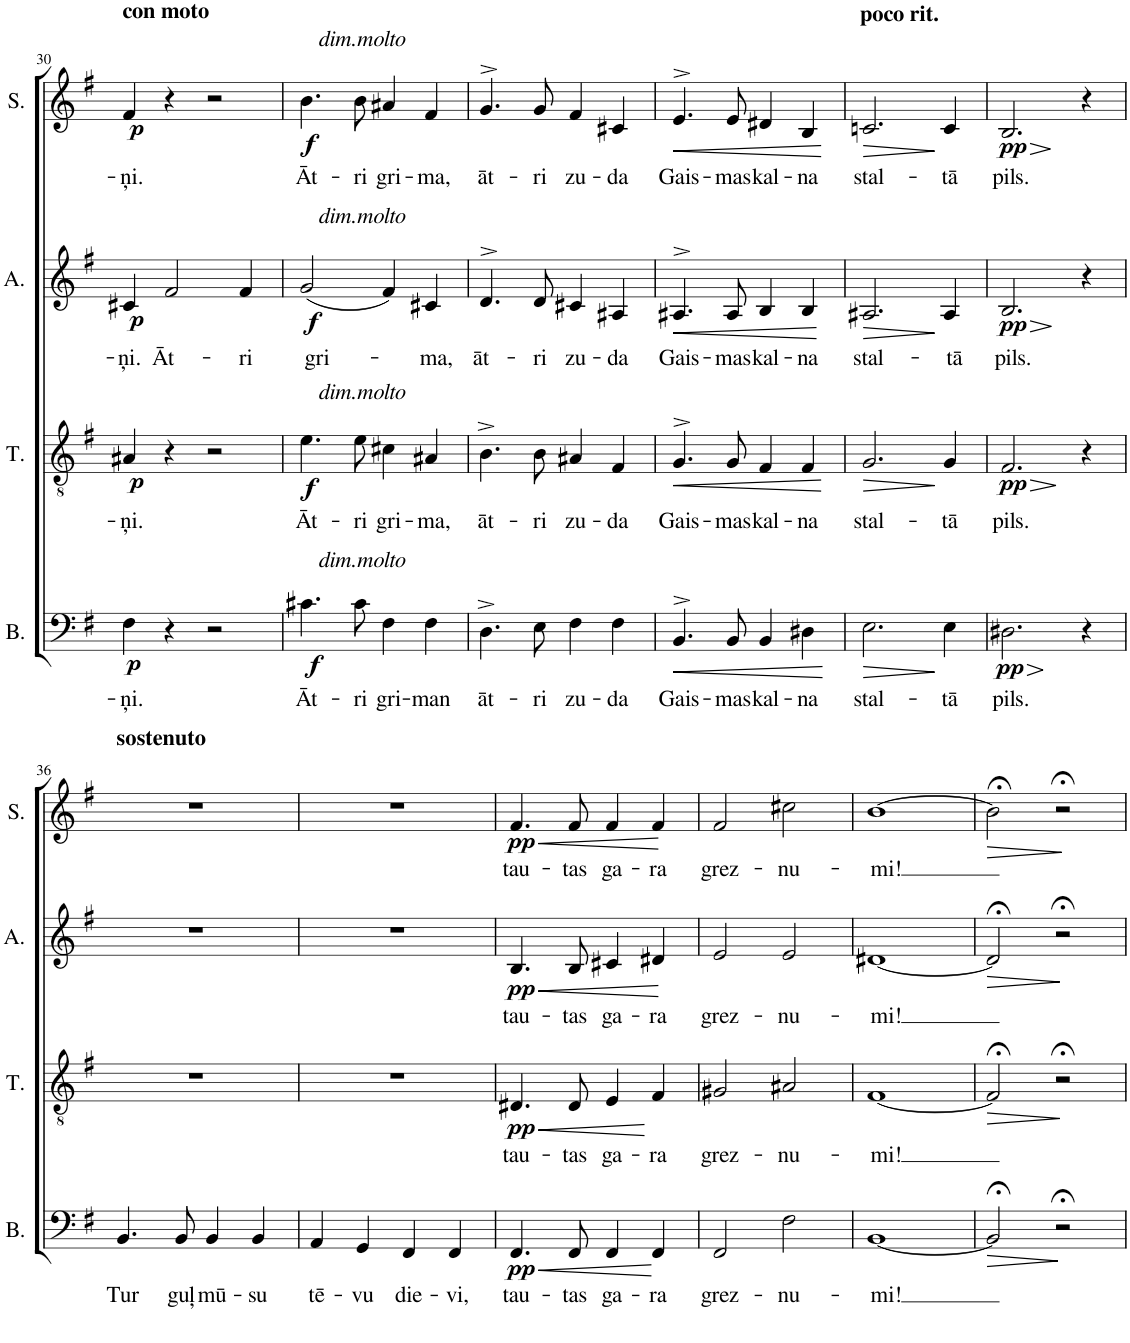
**kern	**text	**dynam	**kern	**text	**dynam	**kern	**text	**dynam	**kern	**text	**dynam
*part4	*part4	*part4	*part3	*part3	*part3	*part2	*part2	*part2	*part1	*part1	*part1
*staff4	*staff4	*staff4	*staff3	*staff3	*staff3	*staff2	*staff2	*staff2	*staff1	*staff1	*staff1
*I"Bass	*	*	*I"Tenor	*	*	*I"Alto	*	*	*I"Soprano	*	*
*I'B.	*	*	*I'T.	*	*	*I'A.	*	*	*I'S.	*	*
!!LO:PB:g=z
*clefF4	*	*	*clefGv2	*	*	*clefG2	*	*	*clefG2	*	*
*k[f#]	*	*	*k[f#]	*	*	*k[f#]	*	*	*k[f#]	*	*
*M4/4	*	*	*M4/4	*	*	*M4/4	*	*	*M4/4	*	*
=30	=30	=30	=30	=30	=30	=30	=30	=30	=30	=30	=30
!	!	!	!	!	!	!	!	!	!LO:TX:a:B:t=con moto	!	!
!	!LO:LY:b	!LO:DY:b	!	!LO:LY:b	!LO:DY:b	!	!LO:LY:b	!LO:DY:b	!	!LO:LY:b	!LO:DY:b
4F#\	-ņi.	p	4A#X/	-ņi.	p	4c#X/	-ņi.	p	4f#/	-ņi.	p
!	!	!	!	!	!	!	!LO:LY:b	!	!	!	!
4r	.	.	4r	.	.	2f#/	Āt-	.	4r	.	.
2r	.	.	2r	.	.	.	.	.	2r	.	.
!	!	!	!	!	!	!	!LO:LY:b	!	!	!	!
.	.	.	.	.	.	4f#/	-ri	.	.	.	.
=31	=31	=31	=31	=31	=31	=31	=31	=31	=31	=31	=31
!	!	!	!	!	!	!	!	!	!LO:TX:a:i:t=dim.molto	!	!
!	!	!	!	!	!	!LO:TX:a:i:t=dim.molto	!	!	!	!	!
!	!	!	!LO:TX:a:i:t=dim.molto	!	!	!	!	!	!	!	!
!LO:TX:a:i:t=dim.molto	!	!	!	!	!	!	!	!	!	!	!
!	!LO:LY:b	!LO:DY:b	!	!LO:LY:b	!LO:DY:b	!	!LO:LY:b	!LO:DY:b	!	!LO:LY:b	!LO:DY:b
4.c#X\	Āt-	f	4.e\	Āt-	f	(2g/	gri-	f	4.b\	Āt-	f
!	!LO:LY:b	!	!	!LO:LY:b	!	!	!	!	!	!LO:LY:b	!
8c#\	-ri	.	8e\	-ri	.	.	.	.	8b\	-ri	.
!	!LO:LY:b	!	!	!LO:LY:b	!	!	!	!	!	!LO:LY:b	!
4F#\	gri-	.	4c#X\	gri-	.	4f#/)	.	.	4a#X/	gri-	.
!	!LO:LY:b	!	!	!LO:LY:b	!	!	!LO:LY:b	!	!	!LO:LY:b	!
4F#\	-man	.	4A#X/	-ma,	.	4c#X/	-ma,	.	4f#/	-ma,	.
=32	=32	=32	=32	=32	=32	=32	=32	=32	=32	=32	=32
!	!LO:LY:b	!	!	!LO:LY:b	!	!	!LO:LY:b	!	!	!LO:LY:b	!
4.D^\	āt-	.	4.B^\	āt-	.	4.d^>/	āt-	.	4.g^>/	āt-	.
!	!LO:LY:b	!	!	!LO:LY:b	!	!	!LO:LY:b	!	!	!LO:LY:b	!
8E\	-ri	.	8B\	-ri	.	8d/	-ri	.	8g/	-ri	.
!	!LO:LY:b	!	!	!LO:LY:b	!	!	!LO:LY:b	!	!	!LO:LY:b	!
4F#\	zu-	.	4A#X/	zu-	.	4c#X/	zu-	.	4f#/	zu-	.
!	!LO:LY:b	!	!	!LO:LY:b	!	!	!LO:LY:b	!	!	!LO:LY:b	!
4F#\	-da	.	4F#/	-da	.	4A#X/	-da	.	4c#X/	-da	.
=33	=33	=33	=33	=33	=33	=33	=33	=33	=33	=33	=33
!	!LO:LY:b	!LO:HP:b	!	!LO:LY:b	!LO:HP:b	!	!LO:LY:b	!LO:HP:b	!	!LO:LY:b	!LO:HP:b
4.BB^>/	Gais-	<	4.G^>/	Gais-	<	4.A#X^>/	Gais-	<	4.e^>/	Gais-	<
!	!LO:LY:b	!	!	!LO:LY:b	!	!	!LO:LY:b	!	!	!LO:LY:b	!
8BB/	-mas	.	8G/	-mas	.	8A#/	-mas	.	8e/	-mas	.
!	!LO:LY:b	!	!	!LO:LY:b	!	!	!LO:LY:b	!	!	!LO:LY:b	!
4BB/	kal-	.	4F#/	kal-	.	4B/	kal-	.	4d#X/	kal-	.
!	!LO:LY:b	!	!	!LO:LY:b	!	!	!LO:LY:b	!	!	!LO:LY:b	!
4D#X\	-na	.	4F#/	-na	.	4B/	-na	.	4B/	-na	.
.	.	[	.	.	[	.	.	[	.	.	[
=34	=34	=34	=34	=34	=34	=34	=34	=34	=34	=34	=34
!	!	!	!	!	!	!	!	!	!LO:TX:a:B:t=poco rit.	!	!
!	!LO:LY:b	!LO:HP:b	!	!LO:LY:b	!LO:HP:b	!	!LO:LY:b	!LO:HP:b	!	!LO:LY:b	!LO:HP:b
2.E\	stal-	>	2.G/	stal-	>	2.A#X/	stal-	>	2.cn/	stal-	>
!	!LO:LY:b	!	!	!LO:LY:b	!	!	!LO:LY:b	!	!	!LO:LY:b	!
4E\	-tā	]	4G/	-tā	]	4A#/	-tā	]	4c/	-tā	]
=35	=35	=35	=35	=35	=35	=35	=35	=35	=35	=35	=35
!	!LO:LY:b	!LO:HP:b	!	!LO:LY:b	!LO:HP:b	!	!LO:LY:b	!LO:HP:b	!	!LO:LY:b	!LO:HP:b
!	!	!LO:DY:n=1:b	!	!	!LO:DY:n=1:b	!	!	!LO:DY:n=1:b	!	!	!LO:DY:n=1:b
2.D#X\	pils.	> pp	2.F#/	pils.	> pp	2.B/	pils.	> pp	2.B/	pils.	> pp
4r	.	]	4r	.	]	4r	.	]	4r	.	]
!!LO:LB:g=z
=36	=36	=36	=36	=36	=36	=36	=36	=36	=36	=36	=36
!	!	!	!	!	!	!	!	!	!LO:TX:a:B:t=sostenuto	!	!
!	!LO:LY:b	!	!	!	!	!	!	!	!	!	!
4.BB/	Tur	.	1r	.	.	1r	.	.	1r	.	.
!	!LO:LY:b	!	!	!	!	!	!	!	!	!	!
8BB/	guļ	.	.	.	.	.	.	.	.	.	.
!	!LO:LY:b	!	!	!	!	!	!	!	!	!	!
4BB/	mū-	.	.	.	.	.	.	.	.	.	.
!	!LO:LY:b	!	!	!	!	!	!	!	!	!	!
4BB/	-su	.	.	.	.	.	.	.	.	.	.
=37	=37	=37	=37	=37	=37	=37	=37	=37	=37	=37	=37
!	!LO:LY:b	!	!	!	!	!	!	!	!	!	!
4AA/	tē-	.	1r	.	.	1r	.	.	1r	.	.
!	!LO:LY:b	!	!	!	!	!	!	!	!	!	!
4GG/	-vu	.	.	.	.	.	.	.	.	.	.
!	!LO:LY:b	!	!	!	!	!	!	!	!	!	!
4FF#/	die-	.	.	.	.	.	.	.	.	.	.
!	!LO:LY:b	!	!	!	!	!	!	!	!	!	!
4FF#/	-vi,	.	.	.	.	.	.	.	.	.	.
=38	=38	=38	=38	=38	=38	=38	=38	=38	=38	=38	=38
!	!LO:LY:b	!LO:HP:b	!	!LO:LY:b	!LO:HP:b	!	!LO:LY:b	!LO:HP:b	!	!LO:LY:b	!LO:HP:b
!	!	!LO:DY:n=1:b	!	!	!LO:DY:n=1:b	!	!	!LO:DY:n=1:b	!	!	!LO:DY:n=1:b
4.FF#/	tau-	< pp	4.D#X/	tau-	< pp	4.B/	tau-	< pp	4.f#/	tau-	< pp
!	!LO:LY:b	!	!	!LO:LY:b	!	!	!LO:LY:b	!	!	!LO:LY:b	!
8FF#/	-tas	.	8D#/	-tas	.	8B/	-tas	.	8f#/	-tas	.
!	!LO:LY:b	!	!	!LO:LY:b	!	!	!LO:LY:b	!	!	!LO:LY:b	!
4FF#/	ga-	.	4E/	ga-	.	4c#X/	ga-	.	4f#/	ga-	.
!	!LO:LY:b	!	!	!LO:LY:b	!	!	!LO:LY:b	!	!	!LO:LY:b	!
4FF#/	-ra	.	4F#/	-ra	.	4d#X/	-ra	.	4f#/	-ra	.
.	.	[	.	.	[	.	.	[	.	.	[
=39	=39	=39	=39	=39	=39	=39	=39	=39	=39	=39	=39
!	!LO:LY:b	!	!	!LO:LY:b	!	!	!LO:LY:b	!	!	!LO:LY:b	!
2FF#/	grez-	.	2G#X/	grez-	.	2e/	grez-	.	2f#/	grez-	.
!	!LO:LY:b	!	!	!LO:LY:b	!	!	!LO:LY:b	!	!	!LO:LY:b	!
2F#\	-nu-	.	2A#X/	-nu-	.	2e/	-nu-	.	2cc#X\	-nu-	.
=40	=40	=40	=40	=40	=40	=40	=40	=40	=40	=40	=40
!	!LO:LY:b	!	!	!LO:LY:b	!	!	!LO:LY:b	!	!	!LO:LY:b	!
[1BB	-mi!	.	[1F#	-mi!	.	[1d#X	-mi!	.	[1b	-mi!	.
=41	=41	=41	=41	=41	=41	=41	=41	=41	=41	=41	=41
!	!	!LO:HP:b	!	!	!LO:HP:b	!	!	!LO:HP:b	!	!	!LO:HP:b
2BB;</]	.	>	2F#;</]	.	>	2d#;</]	.	>	2b;<\]	.	>
2r;<	.	]	2r;<	.	]	2r;<	.	]	2r;<	.	]
=	=	=	=	=	=	=	=	=	=	=	=
*-	*-	*-	*-	*-	*-	*-	*-	*-	*-	*-	*-
